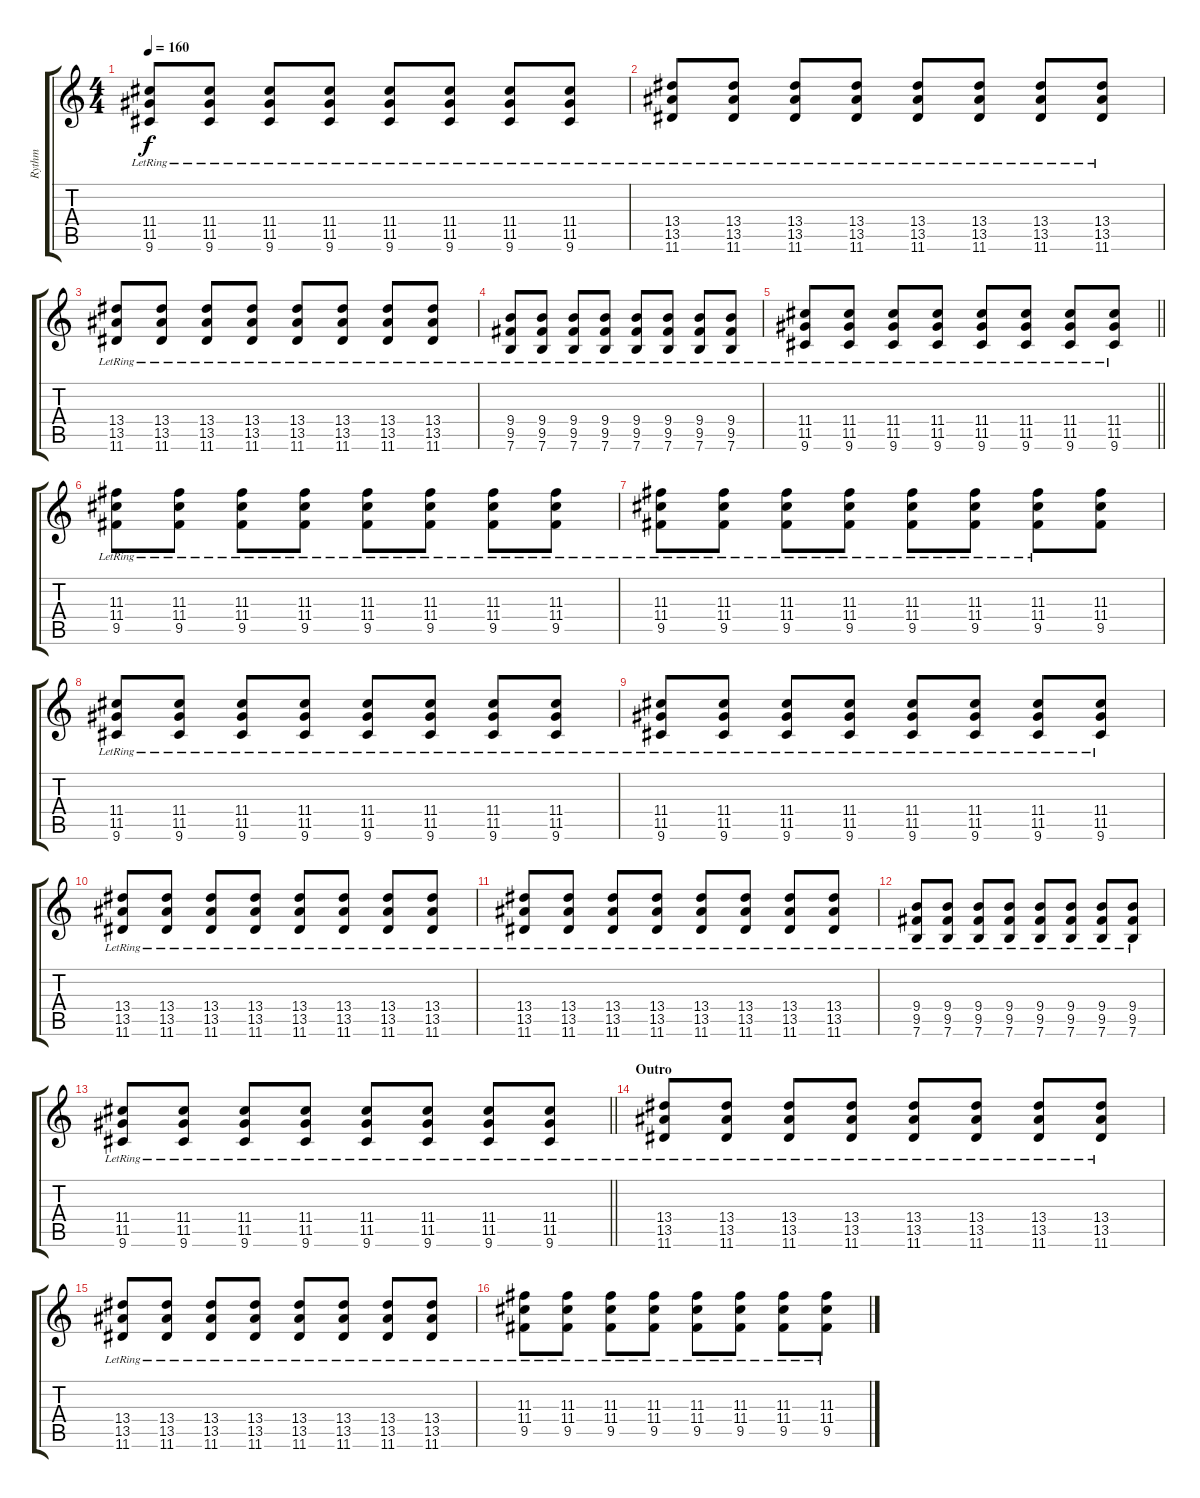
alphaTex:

\track ("Rythm" "Rythm") {instrument overdrivenguitar}
\staff {score tabs}
\tuning (E4 B3 G3 D3 A2 E2) {hide}
\ts (4 4)
\tempo 160
\clef g2
\ks c
(11.4{lr} 11.5{lr} 9.6{lr}).8{dy f} (11.4{lr} 11.5{lr} 9.6{lr}).8 (11.4{lr} 11.5{lr} 9.6{lr}).8 (11.4{lr} 11.5{lr} 9.6{lr}).8 (11.4{lr} 11.5{lr} 9.6{lr}).8 (11.4{lr} 11.5{lr} 9.6{lr}).8 (11.4{lr} 11.5{lr} 9.6{lr}).8 (11.4{lr} 11.5{lr} 9.6{lr}).8 |
(13.4{lr} 13.5{lr} 11.6{lr}).8 (13.4{lr} 13.5{lr} 11.6{lr}).8 (13.4{lr} 13.5{lr} 11.6{lr}).8 (13.4{lr} 13.5{lr} 11.6{lr}).8 (13.4{lr} 13.5{lr} 11.6{lr}).8 (13.4{lr} 13.5{lr} 11.6{lr}).8 (13.4{lr} 13.5{lr} 11.6{lr}).8 (13.4{lr} 13.5{lr} 11.6{lr}).8 |
(13.4{lr} 13.5{lr} 11.6{lr}).8 (13.4{lr} 13.5{lr} 11.6{lr}).8 (13.4{lr} 13.5{lr} 11.6{lr}).8 (13.4{lr} 13.5{lr} 11.6{lr}).8 (13.4{lr} 13.5{lr} 11.6{lr}).8 (13.4{lr} 13.5{lr} 11.6{lr}).8 (13.4{lr} 13.5{lr} 11.6{lr}).8 (13.4{lr} 13.5{lr} 11.6{lr}).8 |
(9.4{lr} 9.5{lr} 7.6{lr}).8 (9.4{lr} 9.5{lr} 7.6{lr}).8 (9.4{lr} 9.5{lr} 7.6{lr}).8 (9.4{lr} 9.5{lr} 7.6{lr}).8 (9.4{lr} 9.5{lr} 7.6{lr}).8 (9.4{lr} 9.5{lr} 7.6{lr}).8 (9.4{lr} 9.5{lr} 7.6{lr}).8 (9.4{lr} 9.5{lr} 7.6{lr}).8 |
\barLineRight lightlight
(11.4{lr} 11.5{lr} 9.6{lr}).8 (11.4{lr} 11.5{lr} 9.6{lr}).8 (11.4{lr} 11.5{lr} 9.6{lr}).8 (11.4{lr} 11.5{lr} 9.6{lr}).8 (11.4{lr} 11.5{lr} 9.6{lr}).8 (11.4{lr} 11.5{lr} 9.6{lr}).8 (11.4{lr} 11.5{lr} 9.6{lr}).8 (11.4{lr} 11.5{lr} 9.6{lr}).8 |
(11.3{lr} 11.4{lr} 9.5{lr}).8 (11.3{lr} 11.4{lr} 9.5{lr}).8 (11.3{lr} 11.4{lr} 9.5{lr}).8 (11.3{lr} 11.4{lr} 9.5{lr}).8 (11.3{lr} 11.4{lr} 9.5{lr}).8 (11.3{lr} 11.4{lr} 9.5{lr}).8 (11.3{lr} 11.4{lr} 9.5{lr}).8 (11.3{lr} 11.4{lr} 9.5{lr}).8 |
(11.3{lr} 11.4{lr} 9.5{lr}).8 (11.3{lr} 11.4{lr} 9.5{lr}).8 (11.3{lr} 11.4{lr} 9.5{lr}).8 (11.3{lr} 11.4{lr} 9.5{lr}).8 (11.3{lr} 11.4{lr} 9.5{lr}).8 (11.3{lr} 11.4{lr} 9.5{lr}).8 (11.3{lr} 11.4{lr} 9.5{lr}).8 (11.3 11.4 9.5).8 |
(11.4{lr} 11.5{lr} 9.6{lr}).8 (11.4{lr} 11.5{lr} 9.6{lr}).8 (11.4{lr} 11.5{lr} 9.6{lr}).8 (11.4{lr} 11.5{lr} 9.6{lr}).8 (11.4{lr} 11.5{lr} 9.6{lr}).8 (11.4{lr} 11.5{lr} 9.6{lr}).8 (11.4{lr} 11.5{lr} 9.6{lr}).8 (11.4{lr} 11.5{lr} 9.6{lr}).8 |
(11.4{lr} 11.5{lr} 9.6{lr}).8 (11.4{lr} 11.5{lr} 9.6{lr}).8 (11.4{lr} 11.5{lr} 9.6{lr}).8 (11.4{lr} 11.5{lr} 9.6{lr}).8 (11.4{lr} 11.5{lr} 9.6{lr}).8 (11.4{lr} 11.5{lr} 9.6{lr}).8 (11.4{lr} 11.5{lr} 9.6{lr}).8 (11.4{lr} 11.5{lr} 9.6{lr}).8 |
(13.4{lr} 13.5{lr} 11.6{lr}).8 (13.4{lr} 13.5{lr} 11.6{lr}).8 (13.4{lr} 13.5{lr} 11.6{lr}).8 (13.4{lr} 13.5{lr} 11.6{lr}).8 (13.4{lr} 13.5{lr} 11.6{lr}).8 (13.4{lr} 13.5{lr} 11.6{lr}).8 (13.4{lr} 13.5{lr} 11.6{lr}).8 (13.4{lr} 13.5{lr} 11.6{lr}).8 |
(13.4{lr} 13.5{lr} 11.6{lr}).8 (13.4{lr} 13.5{lr} 11.6{lr}).8 (13.4{lr} 13.5{lr} 11.6{lr}).8 (13.4{lr} 13.5{lr} 11.6{lr}).8 (13.4{lr} 13.5{lr} 11.6{lr}).8 (13.4{lr} 13.5{lr} 11.6{lr}).8 (13.4{lr} 13.5{lr} 11.6{lr}).8 (13.4{lr} 13.5{lr} 11.6{lr}).8 |
(9.4{lr} 9.5{lr} 7.6{lr}).8 (9.4{lr} 9.5{lr} 7.6{lr}).8 (9.4{lr} 9.5{lr} 7.6{lr}).8 (9.4{lr} 9.5{lr} 7.6{lr}).8 (9.4{lr} 9.5{lr} 7.6{lr}).8 (9.4{lr} 9.5{lr} 7.6{lr}).8 (9.4{lr} 9.5{lr} 7.6{lr}).8 (9.4{lr} 9.5{lr} 7.6{lr}).8 |
\barLineRight lightlight
(11.4{lr} 11.5{lr} 9.6{lr}).8 (11.4{lr} 11.5{lr} 9.6{lr}).8 (11.4{lr} 11.5{lr} 9.6{lr}).8 (11.4{lr} 11.5{lr} 9.6{lr}).8 (11.4{lr} 11.5{lr} 9.6{lr}).8 (11.4{lr} 11.5{lr} 9.6{lr}).8 (11.4{lr} 11.5{lr} 9.6{lr}).8 (11.4{lr} 11.5{lr} 9.6{lr}).8 |
\section ("" "Outro")
(13.4{lr} 13.5{lr} 11.6{lr}).8 (13.4{lr} 13.5{lr} 11.6{lr}).8 (13.4{lr} 13.5{lr} 11.6{lr}).8 (13.4{lr} 13.5{lr} 11.6{lr}).8 (13.4{lr} 13.5{lr} 11.6{lr}).8 (13.4{lr} 13.5{lr} 11.6{lr}).8 (13.4{lr} 13.5{lr} 11.6{lr}).8 (13.4{lr} 13.5{lr} 11.6{lr}).8 |
(13.4{lr} 13.5{lr} 11.6{lr}).8 (13.4{lr} 13.5{lr} 11.6{lr}).8 (13.4{lr} 13.5{lr} 11.6{lr}).8 (13.4{lr} 13.5{lr} 11.6{lr}).8 (13.4{lr} 13.5{lr} 11.6{lr}).8 (13.4{lr} 13.5{lr} 11.6{lr}).8 (13.4{lr} 13.5{lr} 11.6{lr}).8 (13.4{lr} 13.5{lr} 11.6).8 |
(11.3{lr} 11.4{lr} 9.5{lr}).8 (11.3{lr} 11.4{lr} 9.5{lr}).8 (11.3{lr} 11.4{lr} 9.5{lr}).8 (11.3{lr} 11.4{lr} 9.5{lr}).8 (11.3{lr} 11.4{lr} 9.5{lr}).8 (11.3{lr} 11.4{lr} 9.5{lr}).8 (11.3{lr} 11.4{lr} 9.5{lr}).8 (11.3{lr} 11.4{lr} 9.5{lr}).8
